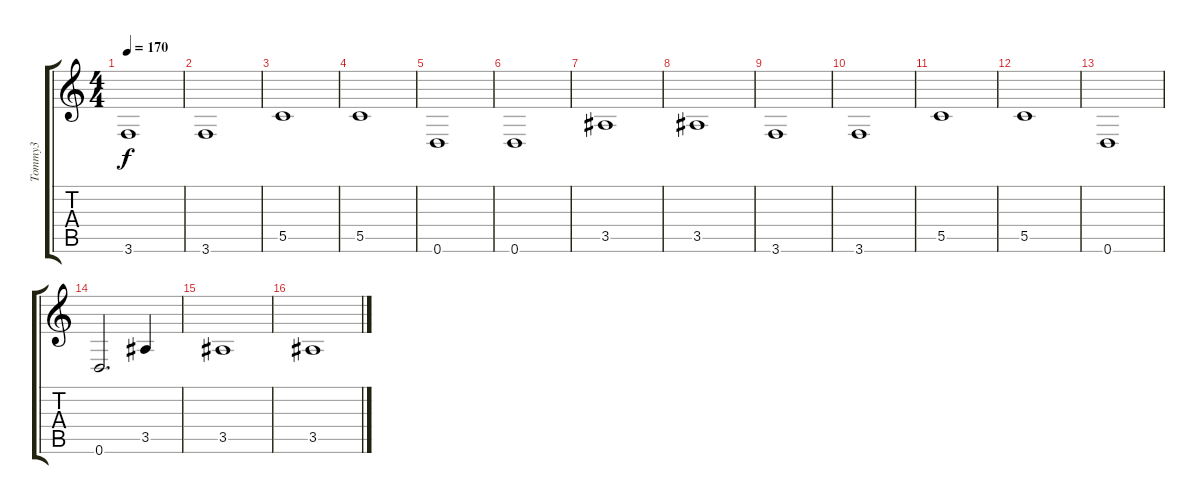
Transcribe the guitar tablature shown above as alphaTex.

\track ("Tommy3" "Tommy3") {instrument electricbassfinger}
\staff {score tabs}
\tuning (D4 A3 F3 C3 G2 D2) {hide}
\ts (4 4)
\tempo 170
\clef g2
\ks c
3.6.1{dy f} |
3.6.1 |
5.5.1 |
5.5.1 |
0.6.1 |
0.6.1 |
3.5.1 |
3.5.1 |
3.6.1 |
3.6.1 |
5.5.1 |
5.5.1 |
0.6.1 |
0.6.2{d} 3.5.4 |
3.5.1 |
3.5.1
